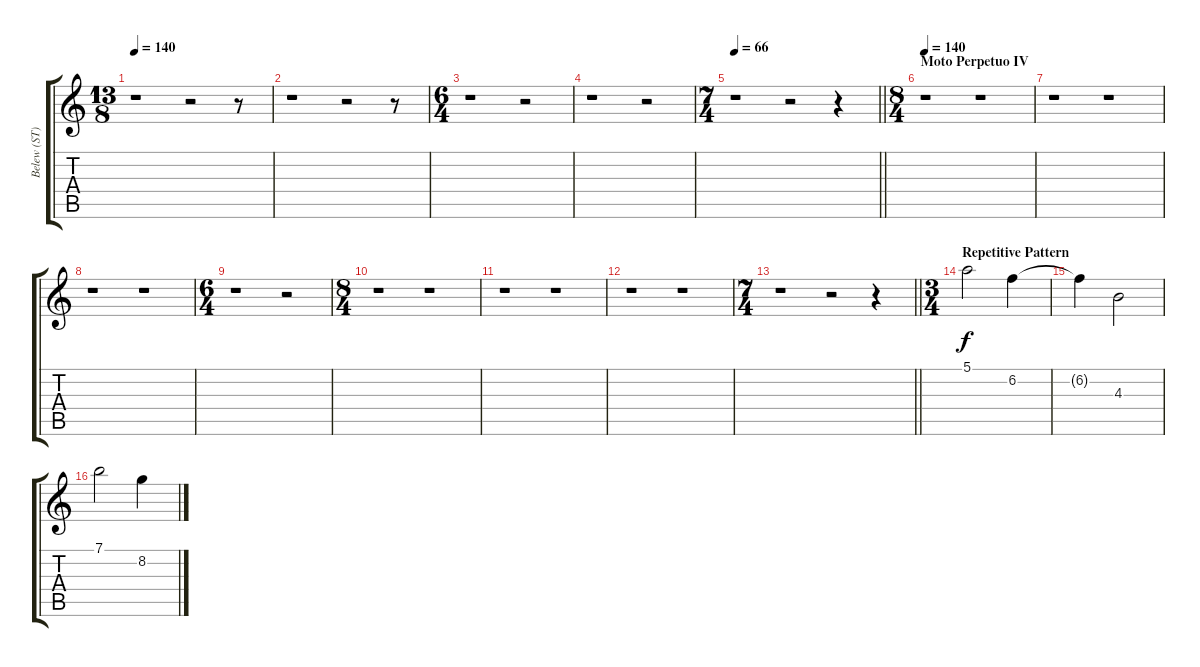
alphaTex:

\track ("Belew (ST)" "Belew (ST)") {instrument electricguitarclean}
\staff {score tabs}
\tuning (E4 B3 G3 D3 A2 E2) {hide}
\ts (13 8)
\tempo 140
\clef g2
\ks c
r.1{dy f} r.2 r.8 |
r.1 r.2 r.8 |
\ts (6 4)
r.1 r.2 |
r.1 r.2 |
\ts (7 4)
\tempo 66
\barLineRight lightlight
r.1 r.2 r.4 |
\ts (8 4)
\section ("" "Moto Perpetuo IV")
\tempo 140
r.1 r.1 |
r.1 r.1 |
r.1 r.1 |
\ts (6 4)
r.1 r.2 |
\ts (8 4)
r.1 r.1 |
r.1 r.1 |
r.1 r.1 |
\ts (7 4)
\barLineRight lightlight
r.1 r.2 r.4 |
\ts (3 4)
\section ("" "Repetitive Pattern")
5.1.2{volume 16} 6.2.4 |
6.2{t}.4 4.3.2 |
7.1.2 8.2.4
